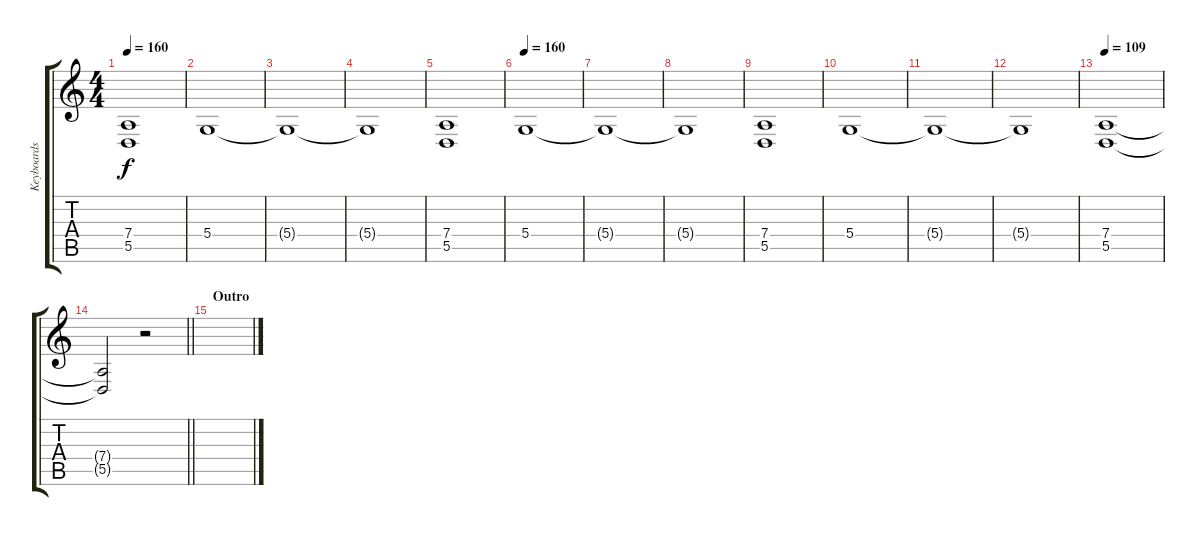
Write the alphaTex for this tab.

\track ("Keyboards" "Keyboards") {instrument stringensemble1}
\staff {score tabs}
\tuning (E4 B3 G3 D3 A2 E2) {hide}
\ts (4 4)
\tempo 160
\clef g2
\ks c
(7.4 5.5).1{dy f} |
5.4.1 |
5.4{t}.1 |
5.4{t}.1 |
(7.4 5.5).1 |
\tempo 160
5.4.1 |
5.4{t}.1 |
5.4{t}.1 |
(7.4 5.5).1 |
5.4.1 |
5.4{t}.1 |
5.4{t}.1 |
\tempo 109
(7.4 5.5).1 |
\barLineRight lightlight
(7.4{t} 5.5{t}).2 r.2 |
\section ("" "Outro")
